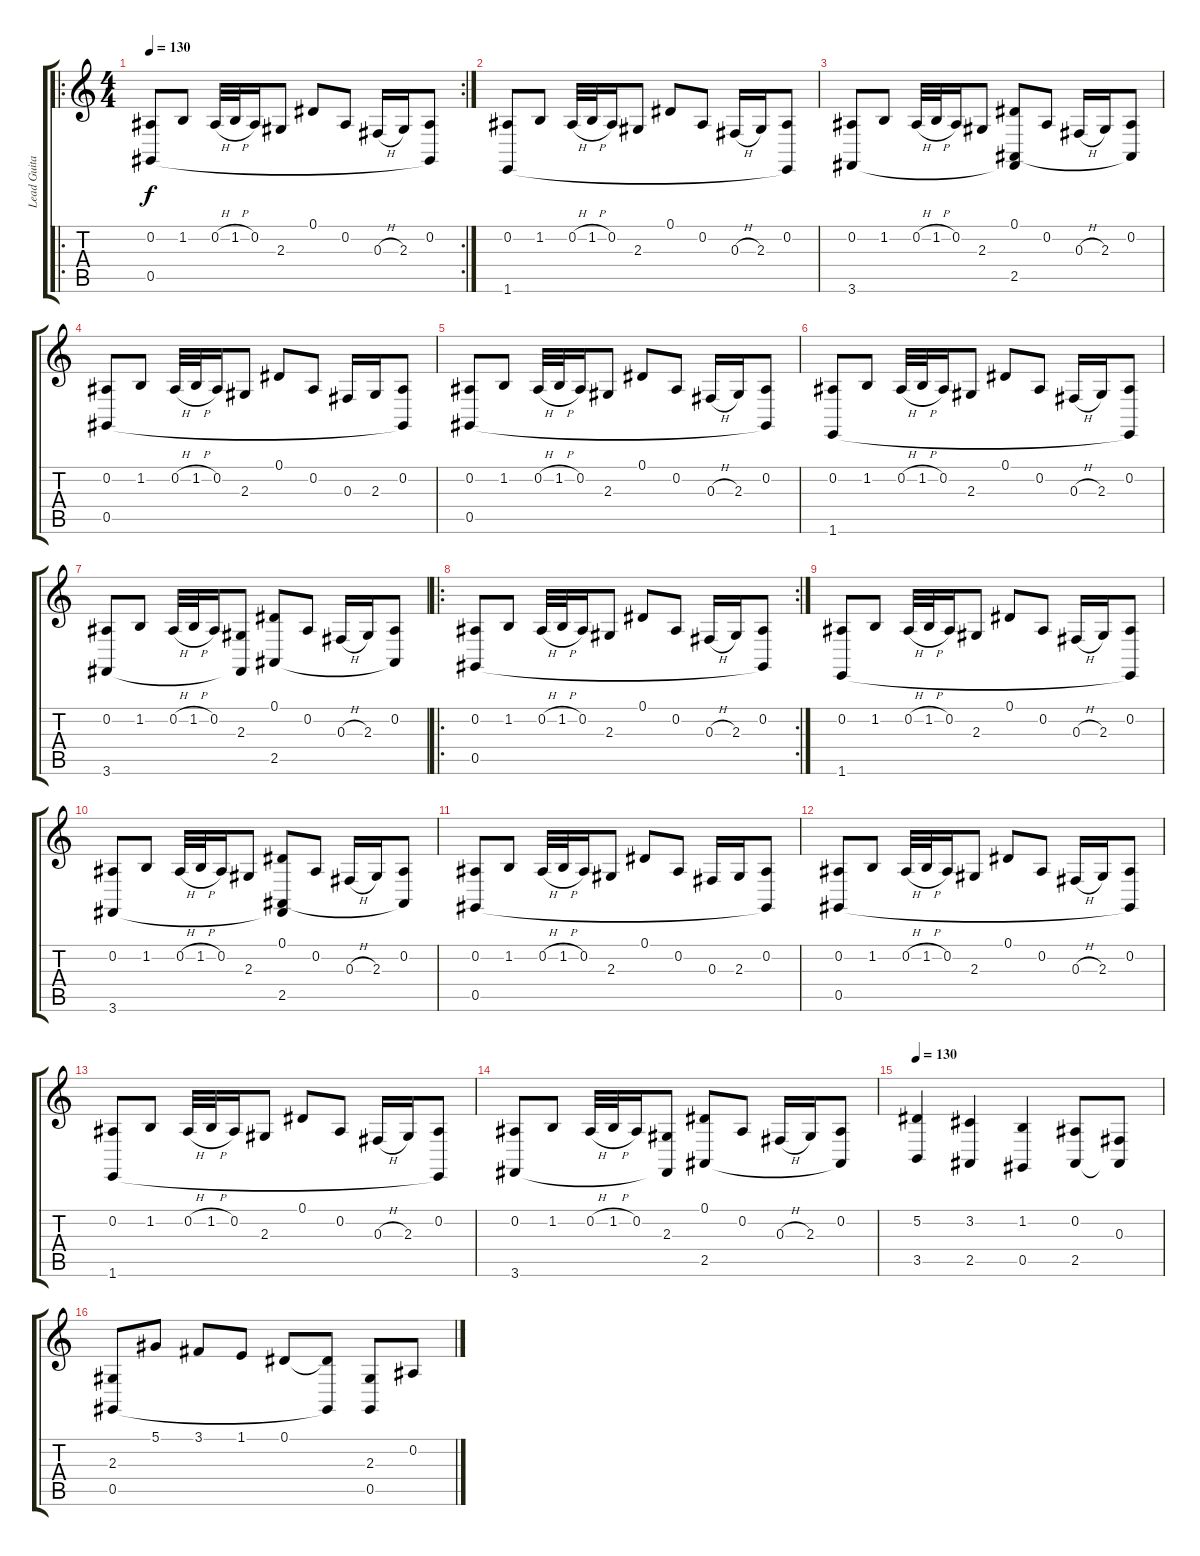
\track ("Lead Guitar" "Lead Guita") {instrument electricgrandpiano}
\staff {score tabs}
\tuning (Eb4 Bb3 Gb3 Db3 Ab2 Eb2) {hide}
\ro
\rc 2
\ts (4 4)
\tempo 130
\tempo 115
\tempo 130
\clef g2
\ks c
(0.2 0.5).8{dy f instrument electricgrandpiano} 1.2.8 0.2{h}.32 1.2{h}.32 0.2.16 2.3.8 0.1.8 0.2.8 0.3{h}.16 2.3.16 (0.2 0.5{t}).8 |
(0.2 1.6).8 1.2.8 0.2{h}.32 1.2{h}.32 0.2.16 2.3.8 0.1.8 0.2.8 0.3{h}.16 2.3.16 (0.2 1.6{t}).8 |
(0.2 3.6).8 1.2.8 0.2{h}.32 1.2{h}.32 0.2.16 2.3.8 (0.1 2.5 3.6{t}).8 0.2.8 0.3{h}.16 2.3.16 (0.2 2.5{t}).8 |
(0.2 0.5).8 1.2.8 0.2{h}.32 1.2{h}.32 0.2.16 2.3.8 0.1.8 0.2.8 0.3.16 2.3.16 (0.2 0.5{t}).8 |
(0.2 0.5).8 1.2.8 0.2{h}.32 1.2{h}.32 0.2.16 2.3.8 0.1.8 0.2.8 0.3{h}.16 2.3.16 (0.2 0.5{t}).8 |
(0.2 1.6).8 1.2.8 0.2{h}.32 1.2{h}.32 0.2.16 2.3.8 0.1.8 0.2.8 0.3{h}.16 2.3.16 (0.2 1.6{t}).8 |
(0.2 3.6).8 1.2.8 0.2{h}.32 1.2{h}.32 0.2.16 (2.3 3.6{t}).8 (0.1 2.5).8 0.2.8 0.3{h}.16 2.3.16 (0.2 2.5{t}).8 |
\ro
\rc 2
(0.2 0.5).8 1.2.8 0.2{h}.32 1.2{h}.32 0.2.16 2.3.8 0.1.8 0.2.8 0.3{h}.16 2.3.16 (0.2 0.5{t}).8 |
(0.2 1.6).8 1.2.8 0.2{h}.32 1.2{h}.32 0.2.16 2.3.8 0.1.8 0.2.8 0.3{h}.16 2.3.16 (0.2 1.6{t}).8 |
(0.2 3.6).8 1.2.8 0.2{h}.32 1.2{h}.32 0.2.16 2.3.8 (0.1 2.5 3.6{t}).8 0.2.8 0.3{h}.16 2.3.16 (0.2 2.5{t}).8 |
(0.2 0.5).8 1.2.8 0.2{h}.32 1.2{h}.32 0.2.16 2.3.8 0.1.8 0.2.8 0.3.16 2.3.16 (0.2 0.5{t}).8 |
(0.2 0.5).8 1.2.8 0.2{h}.32 1.2{h}.32 0.2.16 2.3.8 0.1.8 0.2.8 0.3{h}.16 2.3.16 (0.2 0.5{t}).8 |
(0.2 1.6).8 1.2.8 0.2{h}.32 1.2{h}.32 0.2.16 2.3.8 0.1.8 0.2.8 0.3{h}.16 2.3.16 (0.2 1.6{t}).8 |
(0.2 3.6).8 1.2.8 0.2{h}.32 1.2{h}.32 0.2.16 (2.3 3.6{t}).8 (0.1 2.5).8 0.2.8 0.3{h}.16 2.3.16 (0.2 2.5{t}).8 |
\tempo 130
(5.2 3.5).4 (3.2 2.5).4 (1.2 0.5).4 (0.2 2.5).8 (0.3 2.5{t}).8 |
(2.3 0.5).8 5.1.8 3.1.8 1.1.8 0.1.8 (0.1{t} 0.5{t}).8 (2.3 0.5).8 0.2.8
